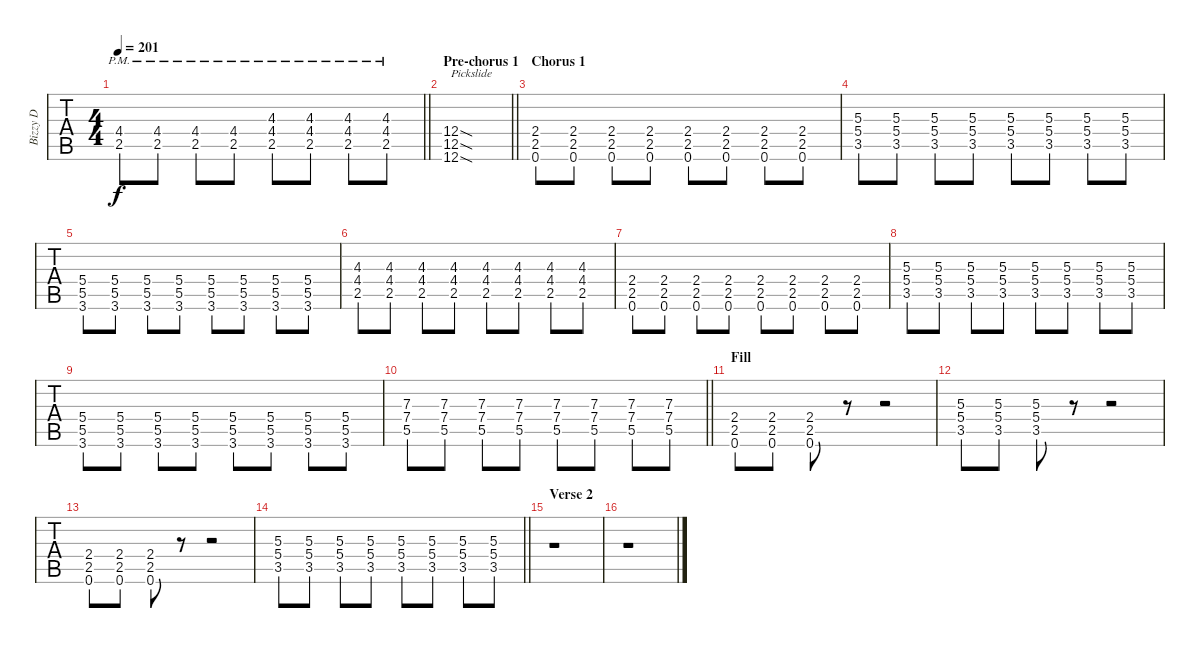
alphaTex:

\track ("Bizzy D" "Bizzy D") {instrument distortionguitar}
\staff {tabs}
\tuning (E4 B3 G3 D3 A2 E2) {hide}
\ts (4 4)
\tempo 201
\clef g2
\barLineRight lightlight
\ks c
(4.4{pm} 2.5{pm}).8{dy f} (4.4{pm} 2.5{pm}).8 (4.4{pm} 2.5{pm}).8 (4.4{pm} 2.5{pm}).8 (4.3{pm} 4.4{pm} 2.5{pm}).8 (4.3{pm} 4.4{pm} 2.5{pm}).8 (4.3{pm} 4.4{pm} 2.5{pm}).8 (4.3{pm} 4.4{pm} 2.5{pm}).8 |
\section ("" "Pre-chorus 1")
\barLineRight lightlight
(12.4{sod} 12.5{sod} 12.6{sod}).1{txt "Pickslide"} |
\section ("" "Chorus 1")
(2.4 2.5 0.6).8 (2.4 2.5 0.6).8 (2.4 2.5 0.6).8 (2.4 2.5 0.6).8 (2.4 2.5 0.6).8 (2.4 2.5 0.6).8 (2.4 2.5 0.6).8 (2.4 2.5 0.6).8 |
(5.3 5.4 3.5).8 (5.3 5.4 3.5).8 (5.3 5.4 3.5).8 (5.3 5.4 3.5).8 (5.3 5.4 3.5).8 (5.3 5.4 3.5).8 (5.3 5.4 3.5).8 (5.3 5.4 3.5).8 |
(5.4 5.5 3.6).8 (5.4 5.5 3.6).8 (5.4 5.5 3.6).8 (5.4 5.5 3.6).8 (5.4 5.5 3.6).8 (5.4 5.5 3.6).8 (5.4 5.5 3.6).8 (5.4 5.5 3.6).8 |
(4.3 4.4 2.5).8 (4.3 4.4 2.5).8 (4.3 4.4 2.5).8 (4.3 4.4 2.5).8 (4.3 4.4 2.5).8 (4.3 4.4 2.5).8 (4.3 4.4 2.5).8 (4.3 4.4 2.5).8 |
(2.4 2.5 0.6).8 (2.4 2.5 0.6).8 (2.4 2.5 0.6).8 (2.4 2.5 0.6).8 (2.4 2.5 0.6).8 (2.4 2.5 0.6).8 (2.4 2.5 0.6).8 (2.4 2.5 0.6).8 |
(5.3 5.4 3.5).8 (5.3 5.4 3.5).8 (5.3 5.4 3.5).8 (5.3 5.4 3.5).8 (5.3 5.4 3.5).8 (5.3 5.4 3.5).8 (5.3 5.4 3.5).8 (5.3 5.4 3.5).8 |
(5.4 5.5 3.6).8 (5.4 5.5 3.6).8 (5.4 5.5 3.6).8 (5.4 5.5 3.6).8 (5.4 5.5 3.6).8 (5.4 5.5 3.6).8 (5.4 5.5 3.6).8 (5.4 5.5 3.6).8 |
\barLineRight lightlight
(7.3 7.4 5.5).8 (7.3 7.4 5.5).8 (7.3 7.4 5.5).8 (7.3 7.4 5.5).8 (7.3 7.4 5.5).8 (7.3 7.4 5.5).8 (7.3 7.4 5.5).8 (7.3 7.4 5.5).8 |
\section ("" "Fill")
(2.4 2.5 0.6).8 (2.4 2.5 0.6).8 (2.4 2.5 0.6).8 r.8 r.2 |
(5.3 5.4 3.5).8 (5.3 5.4 3.5).8 (5.3 5.4 3.5).8 r.8 r.2 |
(2.4 2.5 0.6).8 (2.4 2.5 0.6).8 (2.4 2.5 0.6).8 r.8 r.2 |
\barLineRight lightlight
(5.3 5.4 3.5).8 (5.3 5.4 3.5).8 (5.3 5.4 3.5).8 (5.3 5.4 3.5).8 (5.3 5.4 3.5).8 (5.3 5.4 3.5).8 (5.3 5.4 3.5).8 (5.3 5.4 3.5).8 |
\section ("" "Verse 2")
r.1 |
r.1
